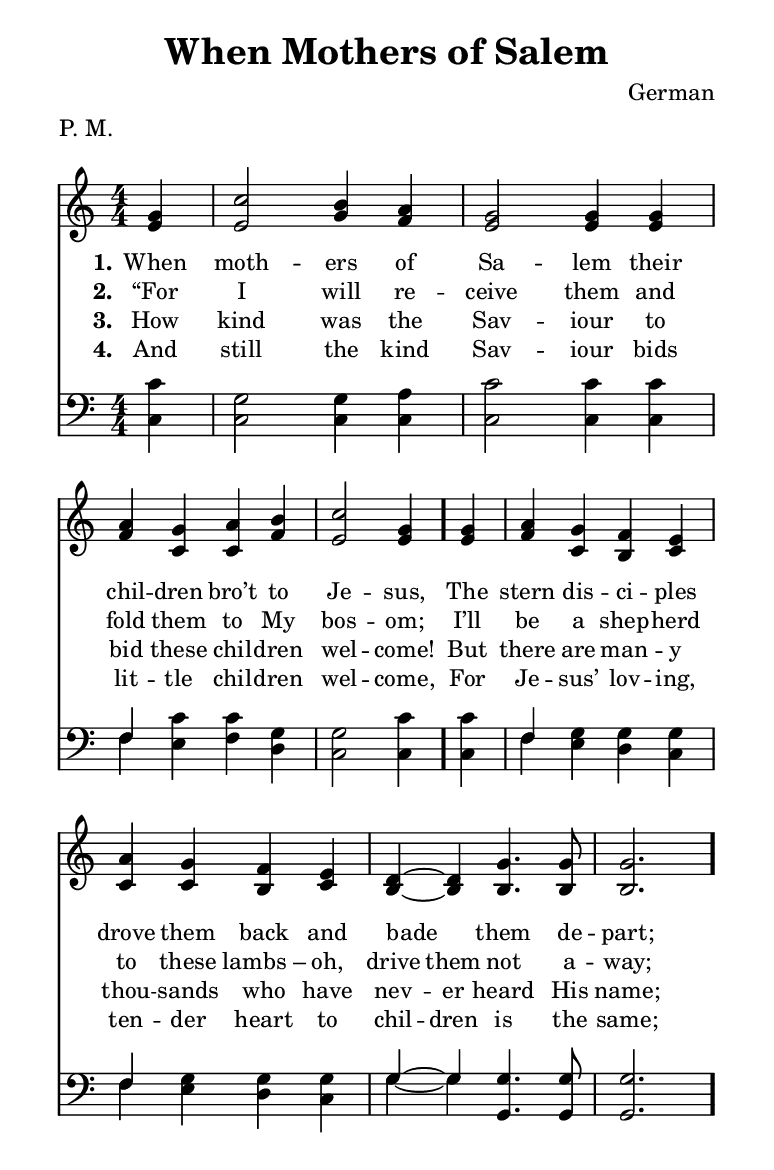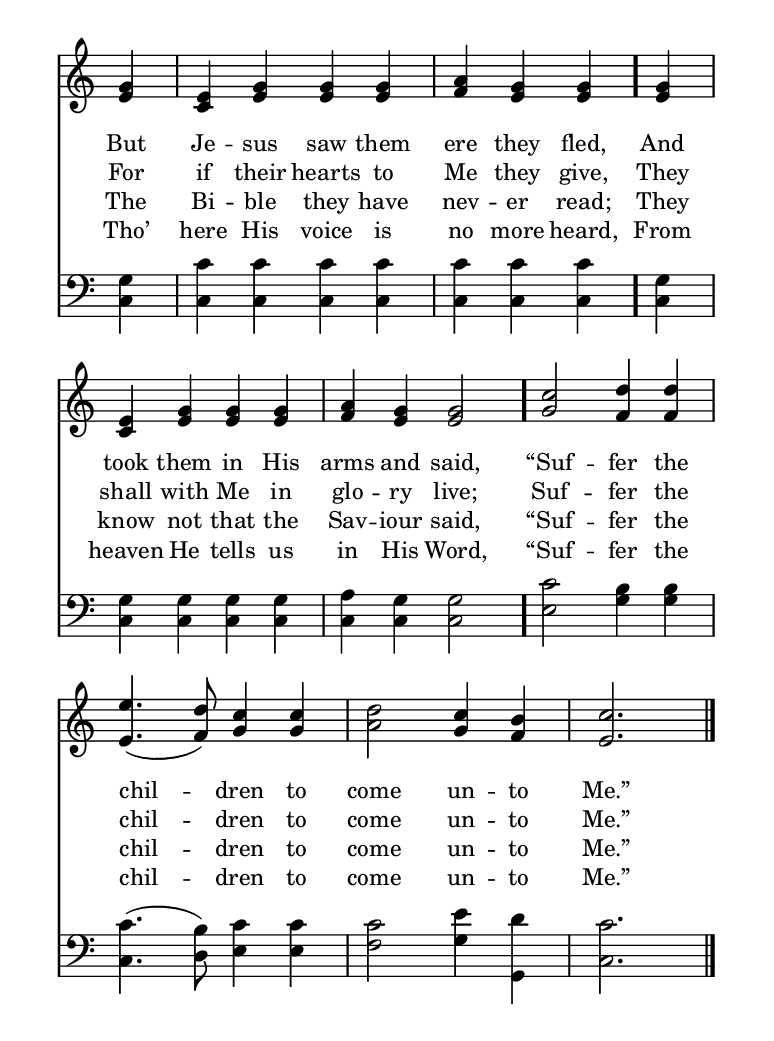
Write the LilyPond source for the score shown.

\include "common/global.ily"
\paper {
  \include "common/paper.ily"
  system-count = #(cond (is-eogsized 4) (#t #f))
}

\header{
  %children
  hymnnumber = "327"
  title = "When Mothers of Salem"
  tunename = "Benedictus"
  meter = "P. M."
  poet = ""
  composer = "German"
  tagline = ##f
}

global = {
  \include "common/overrides.ily"
  \override Staff.TimeSignature.style = #'numbered
  \time 4/4
  \override Score.MetronomeMark.transparent = ##t % hide all fermata changes too
  \tempo 4=100
  \key c \major
  \partial 4
  \autoBeamOff
}

notesSoprano = {
\global
\relative c'' {

  g4 | c2 b4 a | g2 g4 g | a g a b | c2 g4 \eogbreak
  g4 | a g f e | a g f e | d4 ~ d g4. g8 | g2. \eogbreak
  g4 | e g g g | a g g
  g4 | e g g g | a g g2 |
  c2 d4 d | e4.( d8) c4 c | d2 c4 b | c2.

  \bar "|."

}
}

notesAlto = {
\global
\relative e' {

  e4 | e2 g4 f | e2 e4 e | f c c f | e2 e4
  e4 | f c b c | c c b c | b ~ b b4. b8 | b2.
  e4 | c e e e | f e e
  e4 | c e e e | f e e2 |
  g2 f4 f | e4.( f8) g4 g | a2 g4 f | e2.

}
}

notesTenor = {
\global
\relative a {

  c4 | g2 g4 a | c2 c4 c | f, c' c g | g2 c4
  c4 | f, g g g | f g g g | g ~ g g4. g8 | g2.
  g4 | c c c c | c c c
  g4 | g g g g | a g g2 |
  c2 b4 b | c4.( b8) c4 c | c2 e4 d | c2.

}
}

notesBass = {
\global
\relative f {

  c4 | c2 c4 c | c2 c4 c | f e f d | c2 c4
  c4 | f e d c | f e d c | g' ~ g g,4. g8 | g2.
  c4 | c c c c | c c c
  c4 | c c c c | c c c2 |
  e2 g4 g | c,4.( d8) e4 e | f2 g4 g, | c2.

}
}

wordsA = \lyricmode {
\set stanza = "1."

When moth -- ers of Sa -- lem their chil -- dren bro’t to Je -- sus, \bar "."
The stern dis -- ci -- ples drove them back and bade them de -- part; \bar "."
But Je -- sus saw them ere they fled, \bar "."
And took them in His arms and said, \bar "."
“Suf -- fer the chil -- dren to come un -- to Me.” \bar "."

}

wordsB = \lyricmode {
\set stanza = "2."

“For I will re -- ceive them and fold them to My bos -- om;
I’ll be a shep -- herd to these lambs_– oh, { \mon } drive them { \moff } not a -- way;
For if their hearts to Me they give,
They shall with Me in glo -- ry live;
Suf -- fer the chil -- dren to come un -- to Me.”

}

wordsC = \lyricmode {
\set stanza = "3."

How kind was the Sav -- iour to bid these chil -- dren wel -- come!
But there are man -- y thou -- sands who have { \mon } nev -- er { \moff } heard His name;
The Bi -- ble they have nev -- er read;
They know not that the Sav -- iour said,
“Suf -- fer the chil -- dren to come un -- to Me.”

}

wordsD = \lyricmode {
\set stanza = "4."

And still the kind Sav -- iour bids lit -- tle chil -- dren wel -- come,
For Je -- sus’ lov -- ing, ten -- der heart to { \mon } chil -- dren { \moff } is the same;
Tho’ here His voice is no more heard,
From heaven He tells us in His Word,
“Suf -- fer the chil -- dren to come un -- to Me.”

}

\score {
  \context ChoirStaff <<
    \context Staff = upper <<
      \set Staff.autoBeaming = ##f
      \set ChoirStaff.systemStartDelimiter = #'SystemStartBar
      \set ChoirStaff.printPartCombineTexts = ##f
      \partcombine #'(2 . 11) \notesSoprano \notesAlto
      \context NullVoice = sopranos { \voiceOne << \notesSoprano >> }
      \context Lyrics = one   \lyricsto sopranos \wordsA
      \context Lyrics = two   \lyricsto sopranos \wordsB
      \context Lyrics = three \lyricsto sopranos \wordsC
      \context Lyrics = four  \lyricsto sopranos \wordsD
    >>
    \context Staff = men <<
      \set Staff.autoBeaming = ##f
      \clef bass
      \set ChoirStaff.printPartCombineTexts = ##f
      \partcombine #'(2 . 11) \notesTenor \notesBass
    >>
  >>
  \layout {
    \include "common/layout.ily"
  }
  #(cond ((ly:get-option 'eog-midi-permitted) #{ \midi{
    \include "common/midi.ily"
  } #}))
}

\version "2.19.49"  % necessary for upgrading to future LilyPond versions.

% vi:set et ts=2 sw=2 ai nocindent syntax=lilypond:
